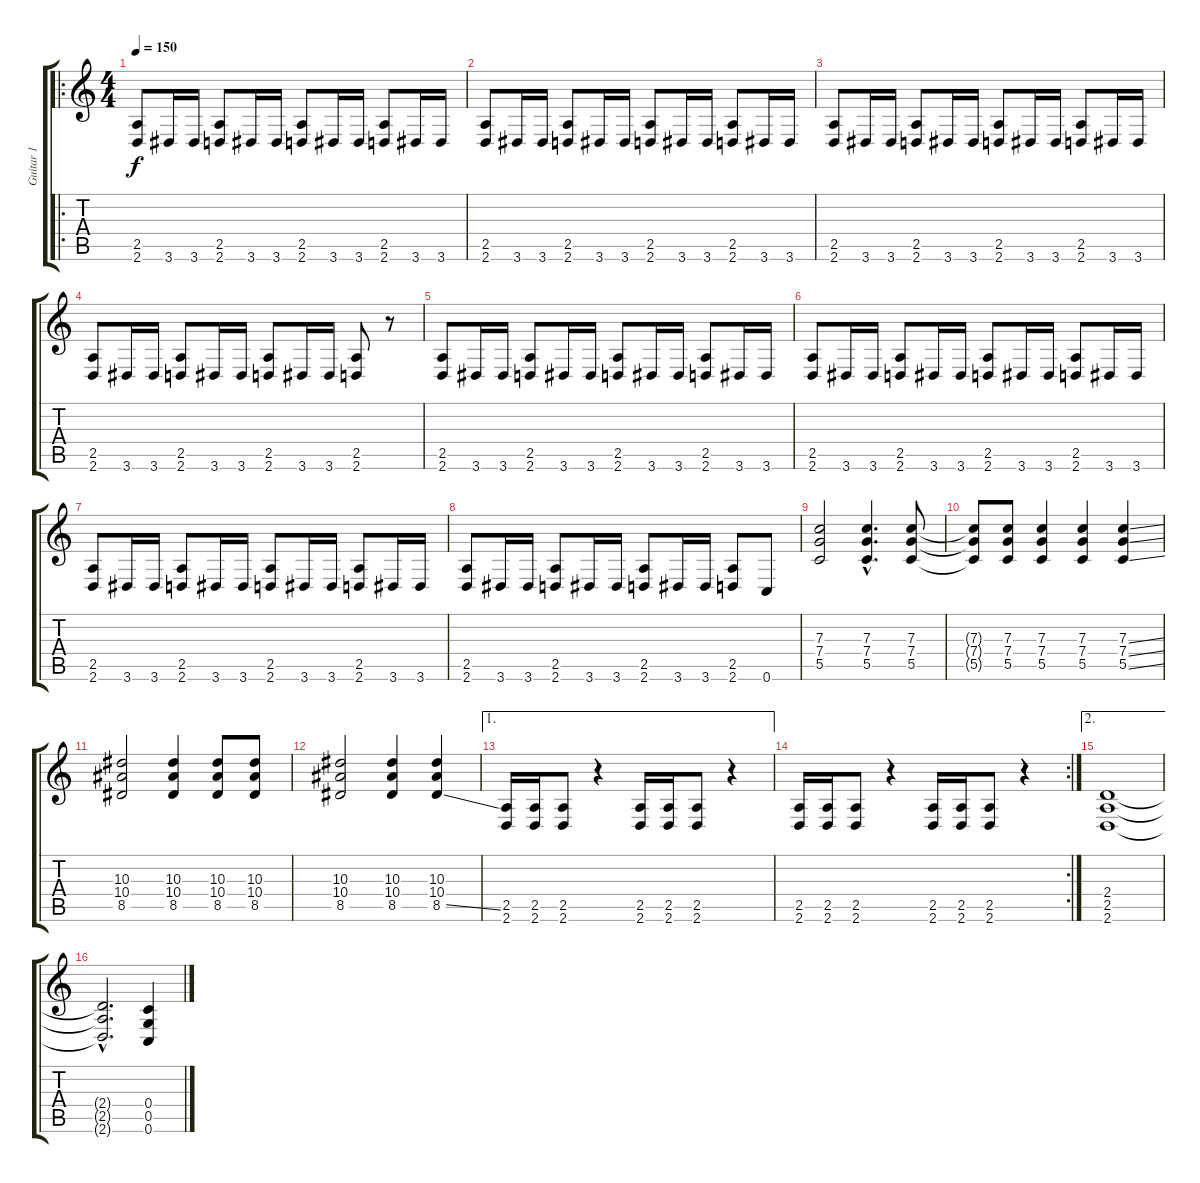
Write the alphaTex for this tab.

\track ("Guitar 1" "Guitar 1") {instrument distortionguitar}
\staff {score tabs}
\tuning (D4 A3 F3 C3 G2 C2) {hide}
\ro
\ts (4 4)
\tempo 150
\clef g2
\ks c
(2.5 2.6).8{dy f} 3.6.16 3.6.16 (2.5 2.6).8 3.6.16 3.6.16 (2.5 2.6).8 3.6.16 3.6.16 (2.5 2.6).8 3.6.16 3.6.16 |
(2.5 2.6).8 3.6.16 3.6.16 (2.5 2.6).8 3.6.16 3.6.16 (2.5 2.6).8 3.6.16 3.6.16 (2.5 2.6).8 3.6.16 3.6.16 |
(2.5 2.6).8 3.6.16 3.6.16 (2.5 2.6).8 3.6.16 3.6.16 (2.5 2.6).8 3.6.16 3.6.16 (2.5 2.6).8 3.6.16 3.6.16 |
(2.5 2.6).8 3.6.16 3.6.16 (2.5 2.6).8 3.6.16 3.6.16 (2.5 2.6).8 3.6.16 3.6.16 (2.5 2.6).8 r.8 |
(2.5 2.6).8 3.6.16 3.6.16 (2.5 2.6).8 3.6.16 3.6.16 (2.5 2.6).8 3.6.16 3.6.16 (2.5 2.6).8 3.6.16 3.6.16 |
(2.5 2.6).8 3.6.16 3.6.16 (2.5 2.6).8 3.6.16 3.6.16 (2.5 2.6).8 3.6.16 3.6.16 (2.5 2.6).8 3.6.16 3.6.16 |
(2.5 2.6).8 3.6.16 3.6.16 (2.5 2.6).8 3.6.16 3.6.16 (2.5 2.6).8 3.6.16 3.6.16 (2.5 2.6).8 3.6.16 3.6.16 |
(2.5 2.6).8 3.6.16 3.6.16 (2.5 2.6).8 3.6.16 3.6.16 (2.5 2.6).8 3.6.16 3.6.16 (2.5 2.6).8 0.6.8 |
(7.3 7.4 5.5).2 (7.3{hac} 7.4{hac} 5.5{hac}).4{d} (7.3 7.4 5.5).8 |
(7.3{t} 7.4{t} 5.5{t}).8 (7.3 7.4 5.5).8 (7.3 7.4 5.5).4 (7.3 7.4 5.5).4 (7.3{ss} 7.4{ss} 5.5{ss}).4 |
(10.3 10.4 8.5).2 (10.3 10.4 8.5).4 (10.3 10.4 8.5).8 (10.3 10.4 8.5).8 |
(10.3 10.4 8.5).2 (10.3 10.4 8.5).4 (10.3 10.4 8.5{ss}).4 |
\ae 1
(2.5 2.6).16 (2.5 2.6).16 (2.5 2.6).8 r.4 (2.5 2.6).16 (2.5 2.6).16 (2.5 2.6).8 r.4 |
\rc 2
(2.5 2.6).16 (2.5 2.6).16 (2.5 2.6).8 r.4 (2.5 2.6).16 (2.5 2.6).16 (2.5 2.6).8 r.4 |
\ae 2
(2.4 2.5 2.6).1 |
(2.4{hac t} 2.5{hac t} 2.6{hac t}).2{d} (0.4 0.5 0.6).4
